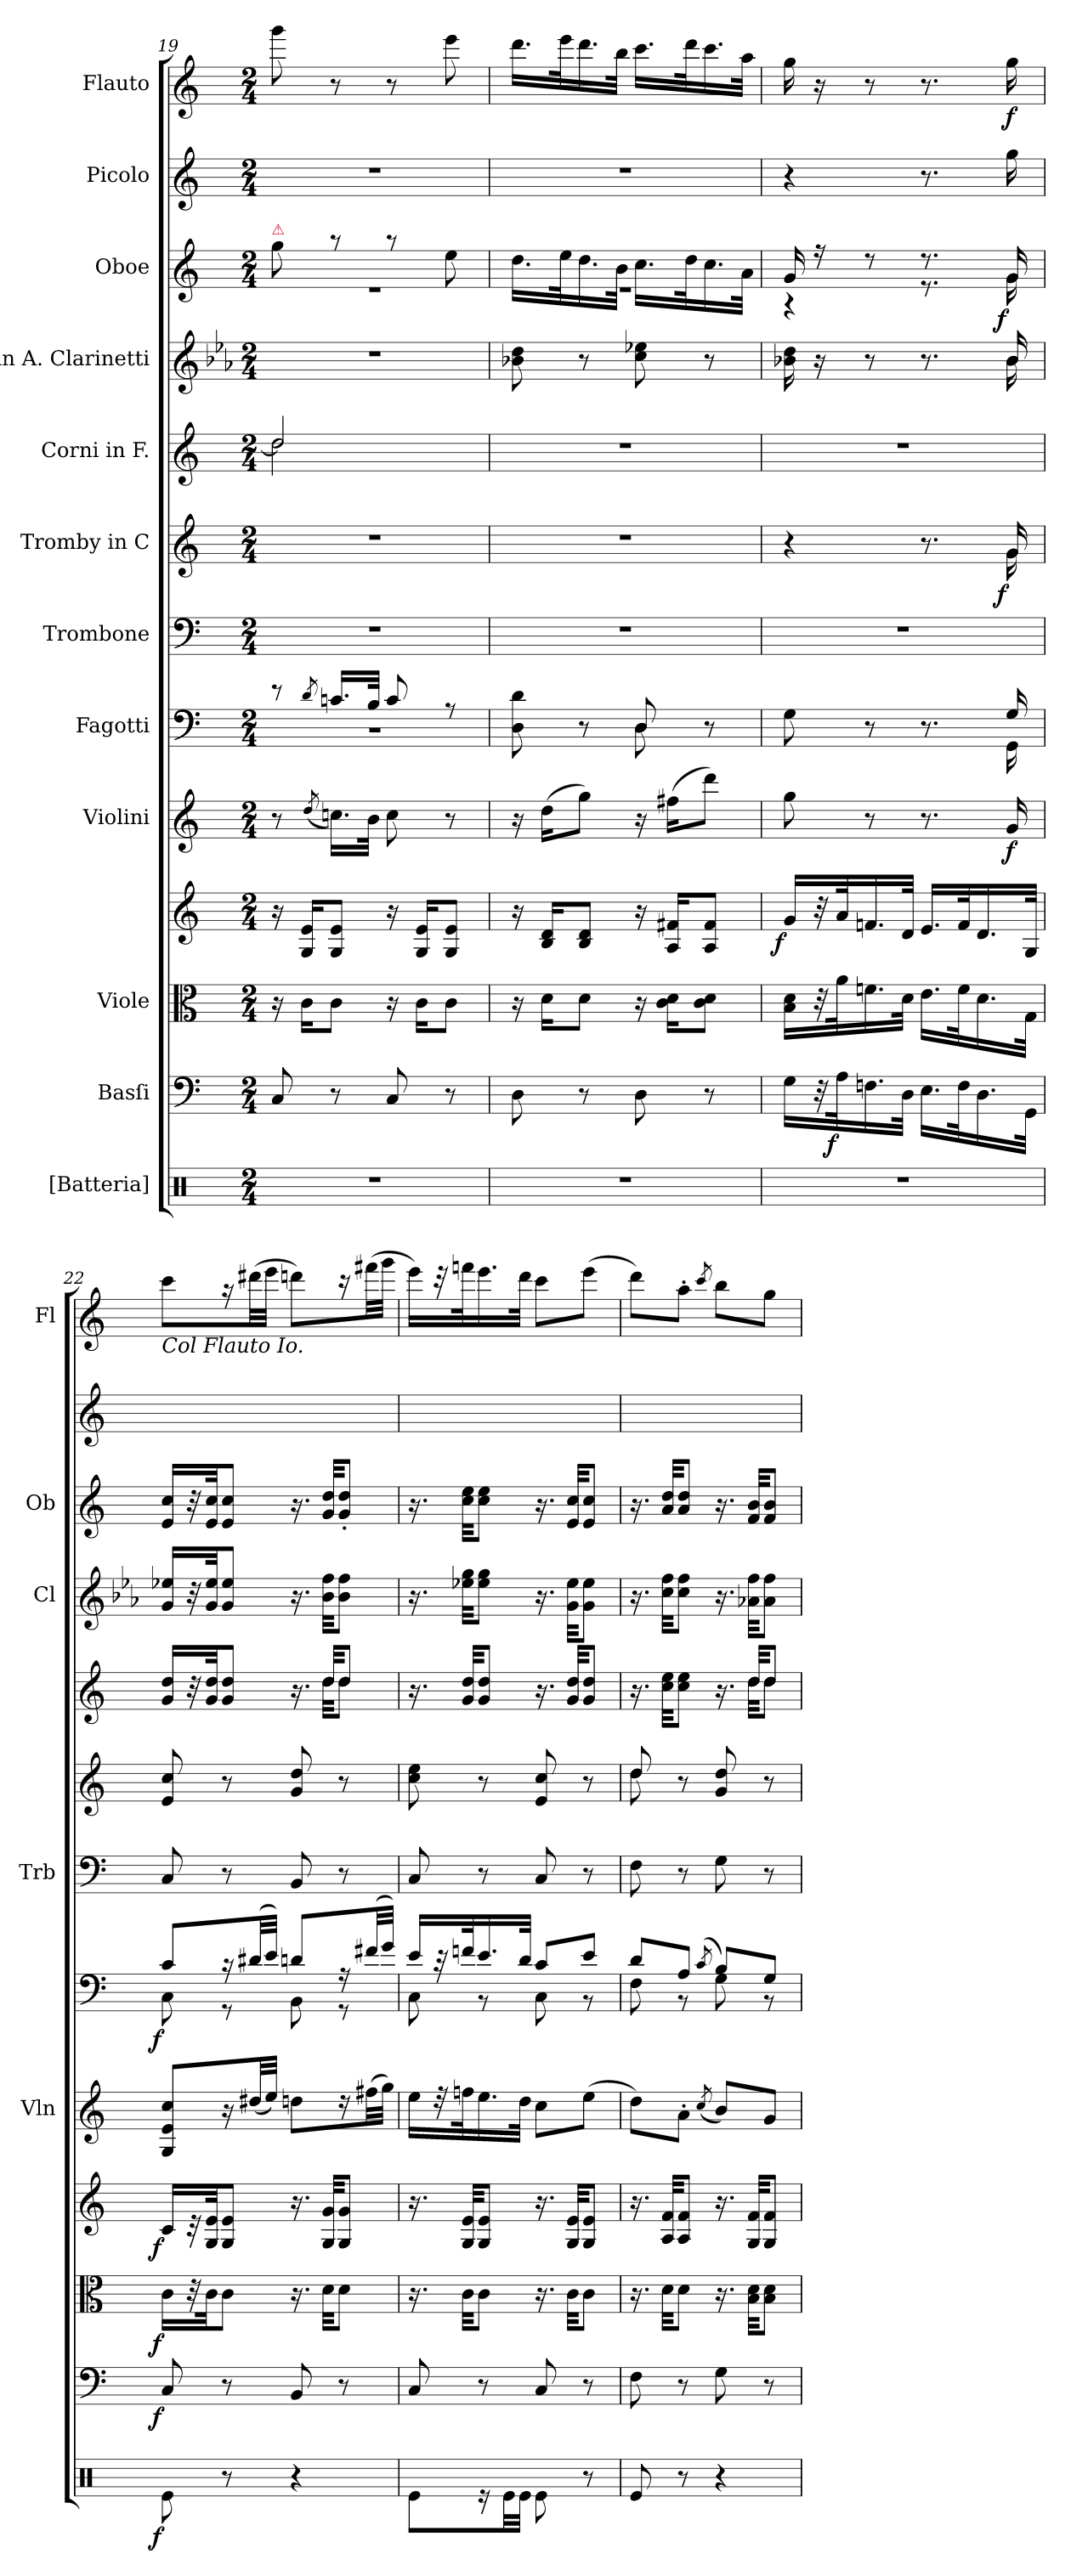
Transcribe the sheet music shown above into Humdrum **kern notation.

**kern	**dynam	**kern	**dynam	**kern	**dynam	**kern	**dynam	**kern	**dynam	**kern	**dynam	**kern	**kern	**dynam	**kern	**kern	**kern	**dynam	**kern	**kern	**dynam
*part13	*part13	*part12	*part12	*part11	*part11	*part10	*part10	*part9	*part9	*part8	*part8	*part7	*part6	*part6	*part5	*part4	*part3	*part3	*part2	*part1	*part1
*staff13	*staff13	*staff12	*staff12	*staff11	*staff11	*staff10	*staff10	*staff9	*staff9	*staff8	*staff8	*staff7	*staff6	*staff6	*staff5	*staff4	*staff3	*staff3	*staff2	*staff1	*staff1
*I"[Batteria]	*	*I"Basſi	*	*I"Viole	*	*	*	*I"Violini	*	*I"Fagotti	*	*I"Trombone	*I"Tromby in C	*	*I"Corni in F.	*I"in A. Clarinetti	*I"Oboe	*	*I"Picolo	*I"Flauto	*
*	*	*	*	*	*	*	*	*I'Vln	*	*	*	*I'Trb	*	*	*	*I'Cl	*I'Ob	*	*	*I'Fl	*
*clefX	*	*clefF4	*	*clefC3	*	*clefG2	*	*clefG2	*	*clefF4	*	*clefF4	*clefG2	*	*clefG2	*clefG2	*clefG2	*	*clefG2	*clefG2	*
*	*	*	*	*	*	*	*	*	*	*	*	*	*	*	*ITrd4c7	*ITrd2c3	*	*	*	*	*
*k[]	*	*k[]	*	*k[]	*	*k[]	*	*k[]	*	*k[]	*	*k[]	*k[]	*	*k[b-]	*k[]	*k[]	*	*k[]	*k[]	*
*M2/4	*	*M2/4	*	*M2/4	*	*M2/4	*	*M2/4	*	*M2/4	*	*M2/4	*M2/4	*	*M2/4	*M2/4	*M2/4	*	*M2/4	*M2/4	*
=19	=19	=19	=19	=19	=19	=19	=19	=19	=19	=19	=19	=19	=19	=19	=19	=19	=19	=19	=19	=19	=19
*	*	*	*	*	*	*	*	*	*	*^	*	*	*	*	*^	*	*^	*	*	*	*
!	!	!	!	!	!	!	!	!	!	!	!	!	!	!	!	!	!	!	!LO:TX:a:color=crimson:t=⚠	!	!	!	!	!
2r	.	8C/	.	16r	.	16r	.	8r	.	8r	2r	.	2r	2r	.	2g/]	2g\	2r	8gg\	2re	.	2r	8ggg\	.
.	.	.	.	16c\KL	.	16G/ 16e/KL	.	.	.	.	.	.	.	.	.	.	.	.	.	.	.	.	.	.
.	.	.	.	.	.	.	.	(<8qdd/	.	8qd/	.	.	.	.	.	.	.	.	.	.	.	.	.	.
.	.	8r	.	8c\J	.	8G/ 8e/J	.	16.ccn\LL)	.	16.cn/LL	.	.	.	.	.	.	.	.	8r	.	.	.	8r	.
.	.	.	.	.	.	.	.	32b\JJk	.	32B/JJk	.	.	.	.	.	.	.	.	.	.	.	.	.	.
.	.	8C/	.	16r	.	16r	.	8cc\	.	8c/	.	.	.	.	.	.	.	.	8r	.	.	.	8r	.
.	.	.	.	16c\KL	.	16G/ 16e/KL	.	.	.	.	.	.	.	.	.	.	.	.	.	.	.	.	.	.
.	.	8r	.	8c\J	.	8G/ 8e/J	.	8r	.	8r	.	.	.	.	.	.	.	.	8ee\	.	.	.	8eee\	.
*	*	*	*	*	*	*	*	*	*	*	*	*	*	*	*	*v	*v	*	*	*	*	*	*	*
=20	=20	=20	=20	=20	=20	=20	=20	=20	=20	=20	=20	=20	=20	=20	=20	=20	=20	=20	=20	=20	=20	=20	=20
2r	.	8D\	.	16r	.	16r	.	16r	.	8D\ 8d\	4ryy	.	2r	2r	.	2r	8gn\ 8b\	16.dd\LL	2re	.	2r	16.ddd\LL	.
.	.	.	.	16d\KL	.	16B/ 16d/KL	.	(>16dd\KL	.	.	.	.	.	.	.	.	.	.	.	.	.	.	.
.	.	.	.	.	.	.	.	.	.	.	.	.	.	.	.	.	.	32ee\K	.	.	.	32eee\K	.
.	.	8r	.	8d\J	.	8B/ 8d/J	.	8gg\J)	.	8r	.	.	.	.	.	.	8r	16.dd\	.	.	.	16.ddd\	.
.	.	.	.	.	.	.	.	.	.	.	.	.	.	.	.	.	.	32b\JJk	.	.	.	32bb\JJk	.
.	.	8D\	.	16r	.	16r	.	16r	.	8D/	8D\	.	.	.	.	.	8a\ 8ccn\	16.cc\LL	.	.	.	16.ccc\LL	.
.	.	.	.	16c\ 16d\KL	.	16A/ 16f#X/KL	.	(>16ff#X\KL	.	.	.	.	.	.	.	.	.	.	.	.	.	.	.
.	.	.	.	.	.	.	.	.	.	.	.	.	.	.	.	.	.	32dd\K	.	.	.	32ddd\K	.
.	.	8r	.	8c\ 8d\J	.	8A/ 8f#/J	.	8ddd\J)	.	8r	8ryy	.	.	.	.	.	8r	16.cc\	.	.	.	16.ccc\	.
.	.	.	.	.	.	.	.	.	.	.	.	.	.	.	.	.	.	32a\JJk	.	.	.	32aa\JJk	.
=21	=21	=21	=21	=21	=21	=21	=21	=21	=21	=21	=21	=21	=21	=21	=21	=21	=21	=21	=21	=21	=21	=21	=21
*	*	*	*	*	*	*	*	*	*	*	*	*	*	*^	*	*	*^	*	*	*	*	*	*
!	!	!	!	!	!	!	!LO:DY:b:rj	!	!	!	!	!	!	!	!	!	!	!	!	!	!	!	!	!	!
2r	.	16G\LL	.	16B\ 16d\LL	.	16g/LL	f	8gg\	.	8G\	4ryy	.	2r	4r	4ryy	.	2r	16gn\ 16b\	4ryy	16g/	4r	.	4r	16gg\	.
.	.	32r	.	32r	.	32r	.	.	.	.	.	.	.	.	.	.	.	16r	.	16r	.	.	.	16r	.
!	!	!	!LO:DY:b:rj	!	!	!	!	!	!	!	!	!	!	!	!	!	!	!	!	!	!	!	!	!	!
.	.	32A\K	f	32a\K	.	32a/K	.	.	.	.	.	.	.	.	.	.	.	.	.	.	.	.	.	.	.
.	.	16.Fn\	.	16.fn\	.	16.fn/	.	8r	.	8r	.	.	.	.	.	.	.	8r	.	8r	.	.	.	8r	.
.	.	32D\JJk	.	32d\JJk	.	32d/JJk	.	.	.	.	.	.	.	.	.	.	.	.	.	.	.	.	.	.	.
.	.	16.E\LL	.	16.e\LL	.	16.e/LL	.	8.r	.	8.r	8.ryy	.	.	8.r	8.ryy	.	.	8.r	8.ryy	8.r	8.r	.	8.r	8.r	.
.	.	32F\K	.	32f\K	.	32f/K	.	.	.	.	.	.	.	.	.	.	.	.	.	.	.	.	.	.	.
.	.	16.D\	.	16.d\	.	16.d/	.	.	.	.	.	.	.	.	.	.	.	.	.	.	.	.	.	.	.
!	!	!	!	!	!	!	!	!	!LO:DY:b	!	!	!	!	!	!	!LO:DY:b:rj	!	!	!	!	!	!LO:DY:b:rj	!	!	!LO:DY:b
.	.	.	.	.	.	.	.	16g/	f	16G/	16GG\	.	.	16g/	16g\	f	.	16g/	16g\	16g/	16g\	f	16gg\	16gg\	f
.	.	32GG\JJk	.	32G\JJk	.	32G/JJk	.	.	.	.	.	.	.	.	.	.	.	.	.	.	.	.	.	.	.
*	*	*	*	*	*	*	*	*	*	*	*	*	*	*	*	*	*	*v	*v	*	*	*	*	*	*
*	*	*	*	*	*	*	*	*	*	*	*	*	*	*v	*v	*	*	*	*v	*v	*	*	*	*
=22	=22	=22	=22	=22	=22	=22	=22	=22	=22	=22	=22	=22	=22	=22	=22	=22	=22	=22	=22	=22	=22	=22
*	*	*	*	*	*	*	*	*	*	*	*	*	*	*	*	*^	*	*	*	*	*	*
!	!	!	!	!	!	!	!	!	!	!	!	!	!	!	!	!	!	!	!	!	!LO:TX:a:i:t=Col Flauto Io.	!	!
!	!LO:DY:b:rj	!	!LO:DY:b:rj	!	!LO:DY:b:rj	!	!LO:DY:b:rj	!	!	!	!	!LO:DY:b:rj	!	!	!	!	!	!	!	!	!	!	!
8Re\	f	8C/	f	16c\LL	f	16c/LL	f	8G/ 8e/ 8cc/L	.	8c/L	8C\	f	8C/	8e/ 8cc/	.	16c/ 16g/LL	4ryy	16e/ 16ccn/LL	16e/ 16cc/LL	.	8ccc\Lyy	8ccc\L	.
.	.	.	.	32r	.	32r	.	.	.	.	.	.	.	.	.	32r	.	32r	32r	.	.	.	.
.	.	.	.	32c\JK	.	32G/ 32e/JK	.	.	.	.	.	.	.	.	.	32c/ 32g/JK	.	32e/ 32cc/JK	32e/ 32cc/JK	.	.	.	.
8r	.	8r	.	8c\J	.	8G/ 8e/J	.	16r	.	16rc	8rGG	.	8r	8r	.	8c/ 8g/J	.	8e/ 8cc/J	8e/ 8cc/J	.	16ryy	16r	.
.	.	.	.	.	.	.	.	(<32dd#X/LL	.	(<32d#X/LL	.	.	.	.	.	.	.	.	.	.	32ddd#X\LLyy	(>32ddd#X\LL	.
.	.	.	.	.	.	.	.	32ee/JJJ)	.	32e/JJJ)	.	.	.	.	.	.	.	.	.	.	32eee\JJJyy	32eee\JJJ	.
4r	.	8BB/	.	16.r	.	16.r	.	8ddn\L	.	8dn/L	8BB\	.	8BB/	8g/ 8dd/	.	16.r	16.ryy	16.r	16.r	.	8dddn\Lyy	8dddn\L)	.
.	.	.	.	32d\KKL	.	32G/ 32g/KKL	.	.	.	.	.	.	.	.	.	32g/KKL	32g\KKL	32g\ 32dd\KKL	32g/ 32dd/KKL	.	.	.	.
.	.	8r	.	8d\J	.	8G/ 8g/J	.	16r	.	16rA	8rGG	.	8r	8r	.	8g/J	8g\J	8g\ 8dd\J	8g'/ 8dd'/J	.	16ryy	16r	.
.	.	.	.	.	.	.	.	(>32ff#X\LL	.	(<32f#X/LL	.	.	.	.	.	.	.	.	.	.	32fff#X\LLyy	(>32fff#X\LL	.
.	.	.	.	.	.	.	.	32gg\JJJ)	.	32g/JJJ)	.	.	.	.	.	.	.	.	.	.	32ggg\JJJyy	32ggg\JJJ	.
*	*	*	*	*	*	*	*	*	*	*	*	*	*	*	*	*v	*v	*	*	*	*	*	*
=23	=23	=23	=23	=23	=23	=23	=23	=23	=23	=23	=23	=23	=23	=23	=23	=23	=23	=23	=23	=23	=23	=23
8Re\L	.	8C/	.	16.r	.	16.r	.	16ee\LL	.	16e/LL	8C\	.	8C/	8cc\ 8ee\	.	16.r	16.r	16.r	.	16eee\LLyy	16eee\LL)	.
.	.	.	.	.	.	.	.	32r	.	32rc	.	.	.	.	.	.	.	.	.	32ryy	32r	.
.	.	.	.	32c\KKL	.	32G/ 32e/KKL	.	32ffn\K	.	32fn/K	.	.	.	.	.	32c/ 32g/KKL	32ccn\ 32ee\KKL	32cc\ 32ee\KKL	.	32fffn\Kyy	32fffn\K	.
16r	.	8r	.	8c\J	.	8G/ 8e/J	.	16.ee\	.	16.e/	8r	.	8r	8r	.	8c/ 8g/J	8cc\ 8ee\J	8cc\ 8ee\J	.	16.eee\yy	16.eee\	.
32Re\LL	.	.	.	.	.	.	.	.	.	.	.	.	.	.	.	.	.	.	.	.	.	.
32Re\JJJ	.	.	.	.	.	.	.	32dd\JJk	.	32d/JJk	.	.	.	.	.	.	.	.	.	32ddd\JJkyy	32ddd\JJk	.
8Re\	.	8C/	.	16.r	.	16.r	.	8cc\L	.	8c/L	8C\	.	8C/	8e/ 8cc/	.	16.r	16.r	16.r	.	8ccc\Lyy	8ccc\L	.
.	.	.	.	32c\KKL	.	32G/ 32e/KKL	.	.	.	.	.	.	.	.	.	32c/ 32g/KKL	32e\ 32cc\KKL	32e/ 32cc/KKL	.	.	.	.
8r	.	8r	.	8c\J	.	8G/ 8e/J	.	(>8ee\J	.	8e/J	8r	.	8r	8r	.	8c/ 8g/J	8e\ 8cc\J	8e/ 8cc/J	.	8eee\Jyy	(>8eee\J	.
=24	=24	=24	=24	=24	=24	=24	=24	=24	=24	=24	=24	=24	=24	=24	=24	=24	=24	=24	=24	=24	=24	=24
*	*	*	*	*	*	*	*	*	*	*	*	*	*	*^	*	*^	*	*	*	*	*	*
8Re/	.	8F\	.	16.r	.	16.r	.	8dd\L)	.	8d/L	8F\	.	8F\	8dd/	8dd\	.	16.r	4ryy	16.r	16.r	.	8ddd\Lyy	8ddd\L)	.
.	.	.	.	32d\KKL	.	32A/ 32f/KKL	.	.	.	.	.	.	.	.	.	.	32f\ 32a\KKL	.	32a\ 32dd\KKL	32a/ 32dd/KKL	.	.	.	.
8r	.	8r	.	8d\J	.	8A/ 8f/J	.	8a'\J	.	8A/J	8r	.	8r	8r	8ryy	.	8f\ 8a\J	.	8a\ 8dd\J	8a/ 8dd/J	.	8aa'\Jyy	8aa'\J	.
.	.	.	.	.	.	.	.	(<8qcc/	.	(<8qc/	.	.	.	.	.	.	.	.	.	.	.	8qccc/yy	8qccc/	.
4r	.	8G\	.	16.r	.	16.r	.	8b/L)	.	8B/L)	8G\	.	8G\	8g/ 8dd/	4ryy	.	16.r	16.ryy	16.r	16.r	.	8bb\Lyy	8bb\L	.
.	.	.	.	32B\ 32d\KKL	.	32G/ 32f/KKL	.	.	.	.	.	.	.	.	.	.	32g/KKL	32g\KKL	32fn\ 32dd\KKL	32f/ 32b/KKL	.	.	.	.
.	.	8r	.	8B\ 8d\J	.	8G/ 8f/J	.	8g/J	.	8G/J	8r	.	8r	8r	.	.	8g/J	8g\J	8f\ 8dd\J	8f/ 8b/J	.	8gg\Jyy	8gg\J	.
*	*	*	*	*	*	*	*	*	*	*	*	*	*	*v	*v	*	*	*	*	*	*	*	*	*
*	*	*	*	*	*	*	*	*	*	*v	*v	*	*	*	*	*v	*v	*	*	*	*	*	*
=	=	=	=	=	=	=	=	=	=	=	=	=	=	=	=	=	=	=	=	=	=
*-	*-	*-	*-	*-	*-	*-	*-	*-	*-	*-	*-	*-	*-	*-	*-	*-	*-	*-	*-	*-	*-
